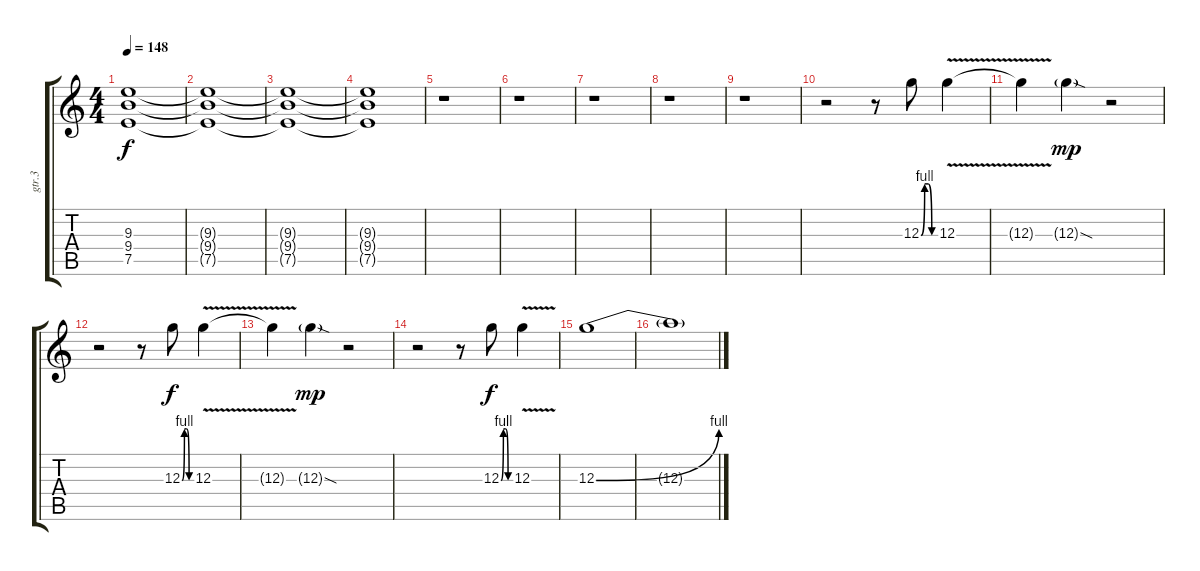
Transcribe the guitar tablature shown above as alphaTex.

\track ("gtr.3" "gtr.3") {instrument distortionguitar}
\staff {score tabs}
\tuning (E4 B3 G3 D3 A2 E2) {hide}
\ts (4 4)
\tempo 148
\clef g2
\ks c
(9.3 9.4 7.5).1{dy f} |
(9.3{t} 9.4{t} 7.5{t}).1 |
(9.3{t} 9.4{t} 7.5{t}).1 |
(9.3{t} 9.4{t} 7.5{t}).1 |
r.1 |
r.1 |
r.1 |
r.1 |
r.1 |
r.2 r.8 12.3{be (custom 0 0 15 4 30 4 45 0 60 0)}.8 12.3{v}.4 |
12.3{t}.4 12.3{sod g}.4{dy mp} r.2 |
r.2 r.8 12.3{be (custom 0 0 15 4 30 4 45 0 60 0)}.8{dy f} 12.3{v}.4 |
12.3{t}.4 12.3{sod g}.4{dy mp} r.2 |
r.2 r.8 12.3{be (custom 0 0 15 4 30 4 45 0 60 0)}.8{dy f} 12.3{v}.4 |
12.3{be (bend 0 0 60 4)}.1 |
12.3{t}.1
